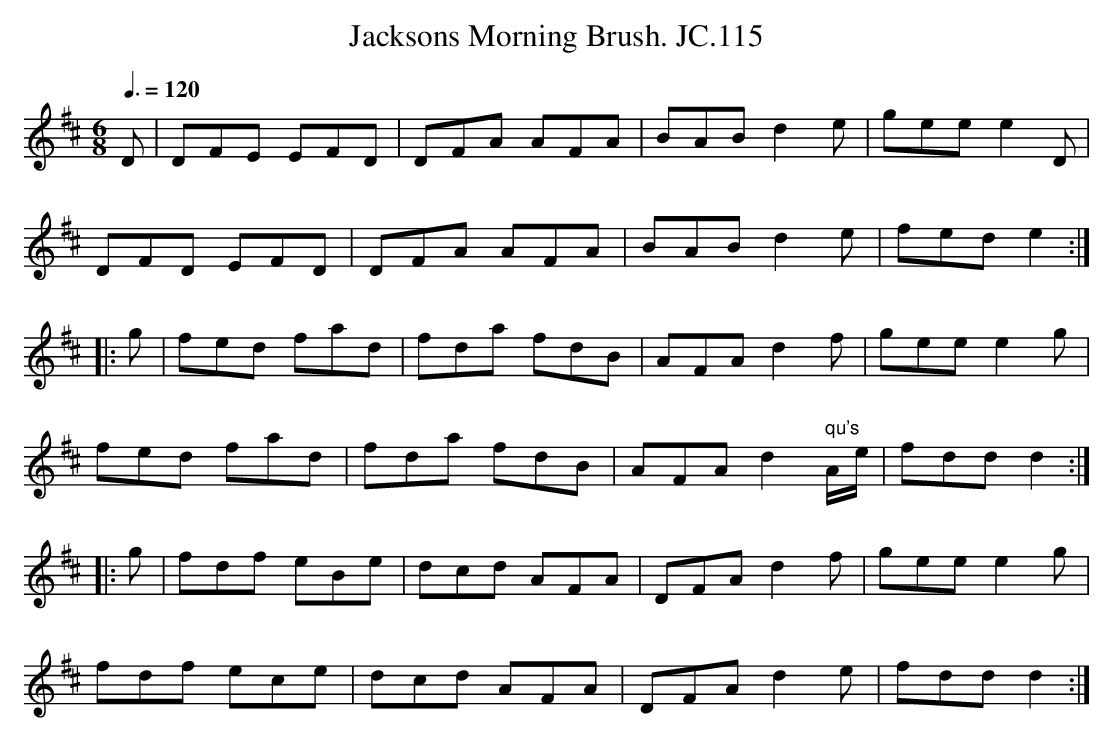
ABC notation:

X:1
T:Jacksons Morning Brush. JC.115
M:6/8
L:1/8
Q:3/8=120
K:D
D|\\
DFE EFD|DFA AFA|BAB d2e|gee e2D|
DFD EFD|DFA AFA|BAB d2e|fed e2:|
|:g|fed fad|fda fdB|AFA d2f|gee e2g|
fed fad|fda fdB|AFA d2" qu's"A/e/|fdd d2:|
|:g|fdf eBe|dcd AFA|DFA d2f|gee e2g|
fdf ece|dcd AFA|DFA d2e|fdd d2:|
